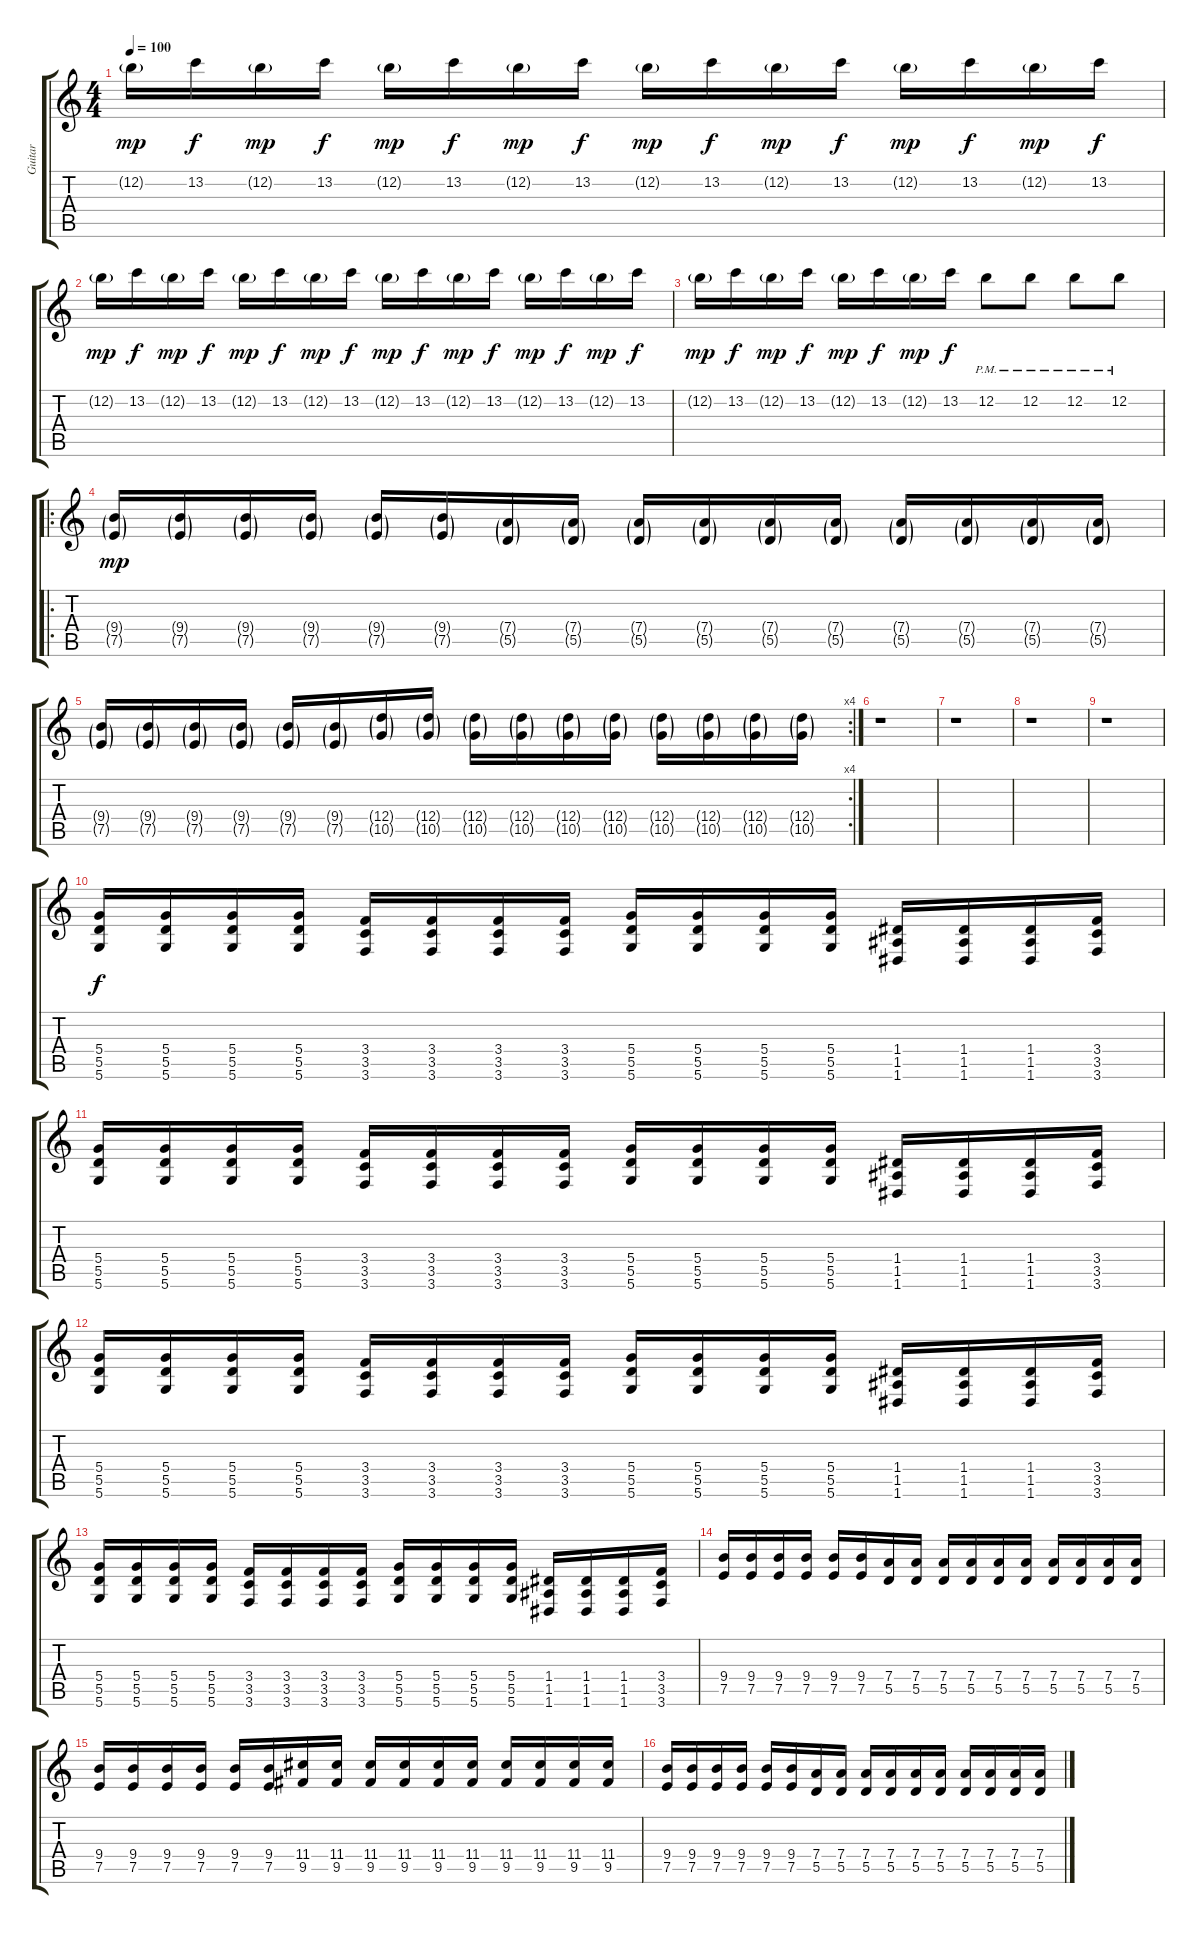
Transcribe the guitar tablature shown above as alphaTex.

\track ("Guitar" "Guitar") {instrument overdrivenguitar}
\staff {score tabs}
\tuning (E4 B3 G3 D3 A2 D2) {hide}
\ts (4 4)
\tempo 100
\clef g2
\ks c
12.2{g}.16{dy mp} 13.2.16{dy f} 12.2{g}.16{dy mp} 13.2.16{dy f} 12.2{g}.16{dy mp} 13.2.16{dy f} 12.2{g}.16{dy mp} 13.2.16{dy f} 12.2{g}.16{dy mp} 13.2.16{dy f} 12.2{g}.16{dy mp} 13.2.16{dy f} 12.2{g}.16{dy mp} 13.2.16{dy f} 12.2{g}.16{dy mp} 13.2.16{dy f} |
12.2{g}.16{dy mp} 13.2.16{dy f} 12.2{g}.16{dy mp} 13.2.16{dy f} 12.2{g}.16{dy mp} 13.2.16{dy f} 12.2{g}.16{dy mp} 13.2.16{dy f} 12.2{g}.16{dy mp} 13.2.16{dy f} 12.2{g}.16{dy mp} 13.2.16{dy f} 12.2{g}.16{dy mp} 13.2.16{dy f} 12.2{g}.16{dy mp} 13.2.16{dy f} |
12.2{g}.16{dy mp} 13.2.16{dy f} 12.2{g}.16{dy mp} 13.2.16{dy f} 12.2{g}.16{dy mp} 13.2.16{dy f} 12.2{g}.16{dy mp} 13.2.16{dy f} 12.2{pm}.8 12.2{pm}.8 12.2{pm}.8 12.2{pm}.8 |
\ro
(9.4{g} 7.5{g}).16{dy mp volume 16} (9.4{g} 7.5{g}).16 (9.4{g} 7.5{g}).16 (9.4{g} 7.5{g}).16 (9.4{g} 7.5{g}).16 (9.4{g} 7.5{g}).16 (7.4{g} 5.5{g}).16 (7.4{g} 5.5{g}).16 (7.4{g} 5.5{g}).16 (7.4{g} 5.5{g}).16 (7.4{g} 5.5{g}).16 (7.4{g} 5.5{g}).16 (7.4{g} 5.5{g}).16 (7.4{g} 5.5{g}).16 (7.4{g} 5.5{g}).16 (7.4{g} 5.5{g}).16 |
\rc 4
(9.4{g} 7.5{g}).16 (9.4{g} 7.5{g}).16 (9.4{g} 7.5{g}).16 (9.4{g} 7.5{g}).16 (9.4{g} 7.5{g}).16 (9.4{g} 7.5{g}).16 (12.4{g} 10.5{g}).16 (12.4{g} 10.5{g}).16 (12.4{g} 10.5{g}).16 (12.4{g} 10.5{g}).16 (12.4{g} 10.5{g}).16 (12.4{g} 10.5{g}).16 (12.4{g} 10.5{g}).16 (12.4{g} 10.5{g}).16 (12.4{g} 10.5{g}).16 (12.4{g} 10.5{g}).16 |
r.1 |
r.1 |
r.1 |
r.1 |
(5.4 5.5 5.6).16{dy f} (5.4 5.5 5.6).16 (5.4 5.5 5.6).16 (5.4 5.5 5.6).16 (3.4 3.5 3.6).16 (3.4 3.5 3.6).16 (3.4 3.5 3.6).16 (3.4 3.5 3.6).16 (5.4 5.5 5.6).16 (5.4 5.5 5.6).16 (5.4 5.5 5.6).16 (5.4 5.5 5.6).16 (1.4 1.5 1.6).16 (1.4 1.5 1.6).16 (1.4 1.5 1.6).16 (3.4 3.5 3.6).16 |
(5.4 5.5 5.6).16 (5.4 5.5 5.6).16 (5.4 5.5 5.6).16 (5.4 5.5 5.6).16 (3.4 3.5 3.6).16 (3.4 3.5 3.6).16 (3.4 3.5 3.6).16 (3.4 3.5 3.6).16 (5.4 5.5 5.6).16 (5.4 5.5 5.6).16 (5.4 5.5 5.6).16 (5.4 5.5 5.6).16 (1.4 1.5 1.6).16 (1.4 1.5 1.6).16 (1.4 1.5 1.6).16 (3.4 3.5 3.6).16 |
(5.4 5.5 5.6).16 (5.4 5.5 5.6).16 (5.4 5.5 5.6).16 (5.4 5.5 5.6).16 (3.4 3.5 3.6).16 (3.4 3.5 3.6).16 (3.4 3.5 3.6).16 (3.4 3.5 3.6).16 (5.4 5.5 5.6).16 (5.4 5.5 5.6).16 (5.4 5.5 5.6).16 (5.4 5.5 5.6).16 (1.4 1.5 1.6).16 (1.4 1.5 1.6).16 (1.4 1.5 1.6).16 (3.4 3.5 3.6).16 |
(5.4 5.5 5.6).16 (5.4 5.5 5.6).16 (5.4 5.5 5.6).16 (5.4 5.5 5.6).16 (3.4 3.5 3.6).16 (3.4 3.5 3.6).16 (3.4 3.5 3.6).16 (3.4 3.5 3.6).16 (5.4 5.5 5.6).16 (5.4 5.5 5.6).16 (5.4 5.5 5.6).16 (5.4 5.5 5.6).16 (1.4 1.5 1.6).16 (1.4 1.5 1.6).16 (1.4 1.5 1.6).16 (3.4 3.5 3.6).16 |
(9.4 7.5).16 (9.4 7.5).16 (9.4 7.5).16 (9.4 7.5).16 (9.4 7.5).16 (9.4 7.5).16 (7.4 5.5).16 (7.4 5.5).16 (7.4 5.5).16 (7.4 5.5).16 (7.4 5.5).16 (7.4 5.5).16 (7.4 5.5).16 (7.4 5.5).16 (7.4 5.5).16 (7.4 5.5).16 |
(9.4 7.5).16 (9.4 7.5).16 (9.4 7.5).16 (9.4 7.5).16 (9.4 7.5).16 (9.4 7.5).16 (11.4 9.5).16 (11.4 9.5).16 (11.4 9.5).16 (11.4 9.5).16 (11.4 9.5).16 (11.4 9.5).16 (11.4 9.5).16 (11.4 9.5).16 (11.4 9.5).16 (11.4 9.5).16 |
(9.4 7.5).16 (9.4 7.5).16 (9.4 7.5).16 (9.4 7.5).16 (9.4 7.5).16 (9.4 7.5).16 (7.4 5.5).16 (7.4 5.5).16 (7.4 5.5).16 (7.4 5.5).16 (7.4 5.5).16 (7.4 5.5).16 (7.4 5.5).16 (7.4 5.5).16 (7.4 5.5).16 (7.4 5.5).16
